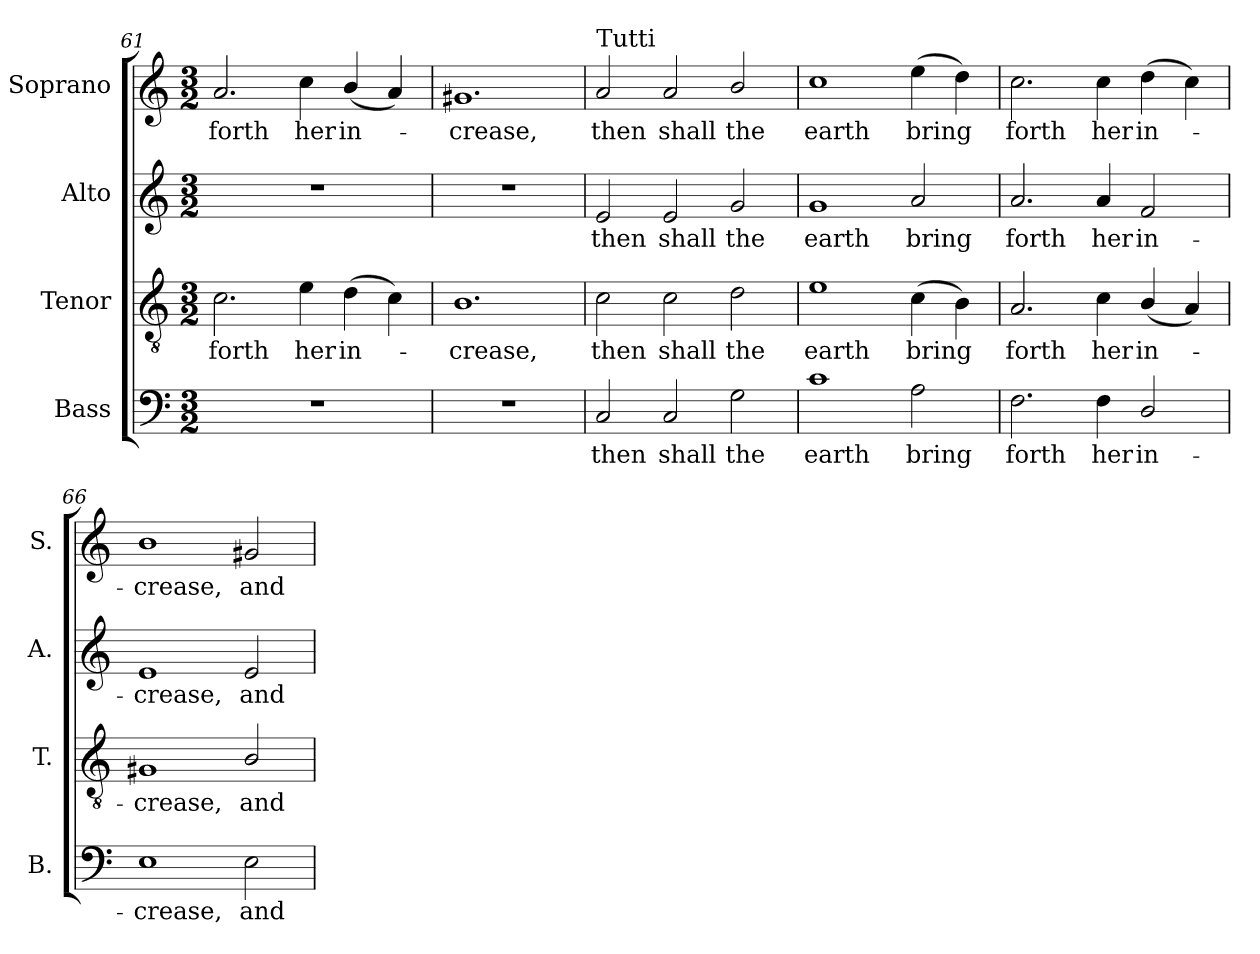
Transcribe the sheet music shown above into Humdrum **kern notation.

**kern	**text	**kern	**text	**kern	**text	**kern	**text
*part4	*part4	*part3	*part3	*part2	*part2	*part1	*part1
*staff4	*staff4	*staff3	*staff3	*staff2	*staff2	*staff1	*staff1
*I"Bass	*	*I"Tenor	*	*I"Alto	*	*I"Soprano	*
*I'B.	*	*I'T.	*	*I'A.	*	*I'S.	*
*clefF4	*	*clefGv2	*	*clefG2	*	*clefG2	*
*	*	*ITrd7c12	*	*	*	*	*
*k[]	*	*k[]	*	*k[]	*	*k[]	*
*C:	*	*C:	*	*C:	*	*C:	*
*M3/2	*	*M3/2	*	*M3/2	*	*M3/2	*
=61	=61	=61	=61	=61	=61	=61	=61
!LO:N:vis=1	!	!	!	!	!	!	!
!	!	!	!LO:LY:b:color=#000000	!LO:N:vis=1	!	!	!
!	!	!	!	!	!	!	!LO:LY:b:color=#000000
1.r	.	2.Ci\	forth	1.r	.	2.ai/	forth
!	!	!	!LO:LY:b:color=#000000	!	!	!	!
!	!	!	!	!	!	!	!LO:LY:b:color=#000000
.	.	4Ei\	her	.	.	4cci\	her
!	!	!	!LO:LY:b:color=#000000	!	!	!	!
!	!	!	!	!	!	!	!LO:LY:b:color=#000000
.	.	(4Di\	in-	.	.	(4bi/	in-
.	.	4Ci\)	.	.	.	4ai/)	.
=62	=62	=62	=62	=62	=62	=62	=62
!LO:N:vis=1	!	!	!	!	!	!	!
!	!	!	!LO:LY:b:color=#000000	!LO:N:vis=1	!	!	!
!	!	!	!	!	!	!	!LO:LY:b:color=#000000
1.r	.	1.BBi	-crease,	1.r	.	1.g#Xi	-crease,
=63	=63	=63	=63	=63	=63	=63	=63
!	!LO:LY:b:color=#000000	!	!	!	!	!	!
!	!	!	!LO:LY:b:color=#000000	!	!	!	!
!	!	!	!	!	!LO:LY:b:color=#000000	!	!
!	!	!	!	!	!	!LO:TX:a:t=Tutti	!
!	!	!	!	!	!	!	!LO:LY:b:color=#000000
2Ci/	then	2Ci\	then	2ei/	then	2ai/	then
!	!LO:LY:b:color=#000000	!	!	!	!	!	!
!	!	!	!LO:LY:b:color=#000000	!	!	!	!
!	!	!	!	!	!LO:LY:b:color=#000000	!	!
!	!	!	!	!	!	!	!LO:LY:b:color=#000000
2Ci/	shall	2Ci\	shall	2ei/	shall	2ai/	shall
!	!LO:LY:b:color=#000000	!	!	!	!	!	!
!	!	!	!LO:LY:b:color=#000000	!	!	!	!
!	!	!	!	!	!LO:LY:b:color=#000000	!	!
!	!	!	!	!	!	!	!LO:LY:b:color=#000000
2Gi\	the	2Di\	the	2gi/	the	2bi/	the
=64	=64	=64	=64	=64	=64	=64	=64
!	!LO:LY:b:color=#000000	!	!	!	!	!	!
!	!	!	!LO:LY:b:color=#000000	!	!	!	!
!	!	!	!	!	!LO:LY:b:color=#000000	!	!
!	!	!	!	!	!	!	!LO:LY:b:color=#000000
1ci	earth	1Ei	earth	1gi	earth	1cci	earth
!	!LO:LY:b:color=#000000	!	!	!	!	!	!
!	!	!	!LO:LY:b:color=#000000	!	!	!	!
!	!	!	!	!	!LO:LY:b:color=#000000	!	!
!	!	!	!	!	!	!	!LO:LY:b:color=#000000
2Ai\	bring	(4Ci\	bring	2ai/	bring	(4eei\	bring
.	.	4BBi\)	.	.	.	4ddi\)	.
=65	=65	=65	=65	=65	=65	=65	=65
!	!LO:LY:b:color=#000000	!	!	!	!	!	!
!	!	!	!LO:LY:b:color=#000000	!	!	!	!
!	!	!	!	!	!LO:LY:b:color=#000000	!	!
!	!	!	!	!	!	!	!LO:LY:b:color=#000000
2.Fi\	forth	2.AAi/	forth	2.ai/	forth	2.cci\	forth
!	!LO:LY:b:color=#000000	!	!	!	!	!	!
!	!	!	!LO:LY:b:color=#000000	!	!	!	!
!	!	!	!	!	!LO:LY:b:color=#000000	!	!
!	!	!	!	!	!	!	!LO:LY:b:color=#000000
4Fi\	her	4Ci\	her	4ai/	her	4cci\	her
!	!LO:LY:b:color=#000000	!	!	!	!	!	!
!	!	!	!LO:LY:b:color=#000000	!	!	!	!
!	!	!	!	!	!LO:LY:b:color=#000000	!	!
!	!	!	!	!	!	!	!LO:LY:b:color=#000000
2Di/	in-	(4BBi/	in-	2fi/	in-	(4ddi\	in-
.	.	4AAi/)	.	.	.	4cci\)	.
=66	=66	=66	=66	=66	=66	=66	=66
!	!LO:LY:b:color=#000000	!	!	!	!	!	!
!	!	!	!LO:LY:b:color=#000000	!	!	!	!
!	!	!	!	!	!LO:LY:b:color=#000000	!	!
!	!	!	!	!	!	!	!LO:LY:b:color=#000000
1Ei	-crease,	1GG#Xi	-crease,	1ei	-crease,	1bi	-crease,
!	!LO:LY:b:color=#000000	!	!	!	!	!	!
!	!	!	!LO:LY:b:color=#000000	!	!	!	!
!	!	!	!	!	!LO:LY:b:color=#000000	!	!
!	!	!	!	!	!	!	!LO:LY:b:color=#000000
2Ei\	and	2BBi/	and	2ei/	and	2g#Xi/	and
=	=	=	=	=	=	=	=
*-	*-	*-	*-	*-	*-	*-	*-
